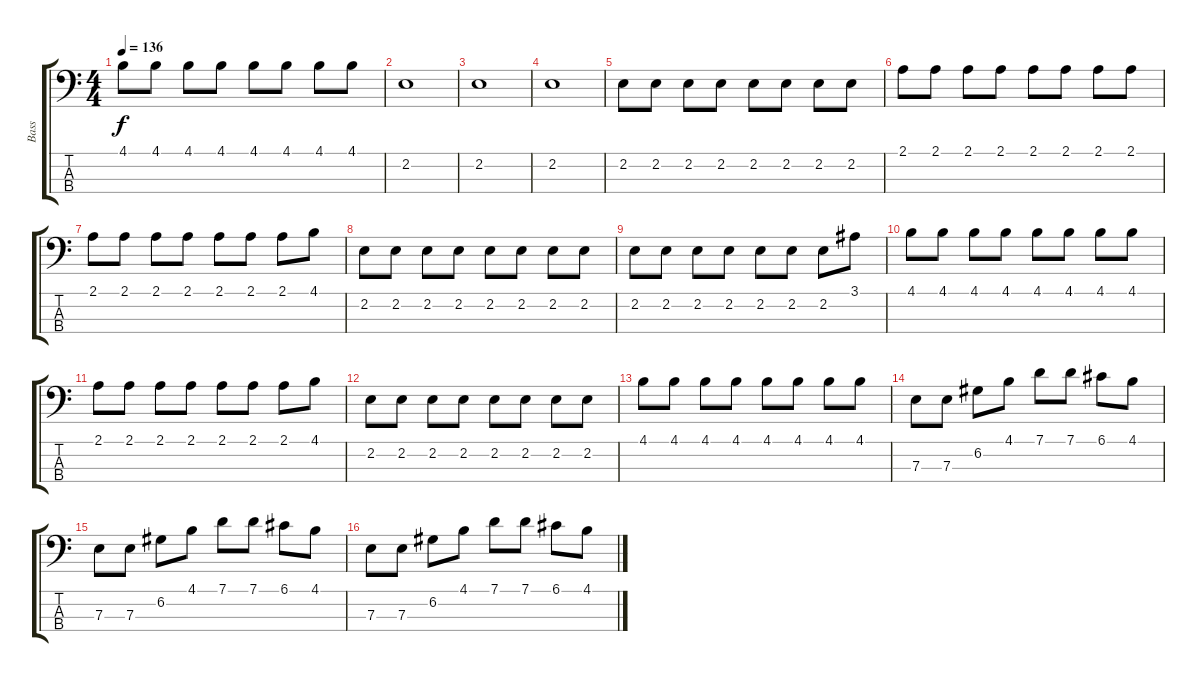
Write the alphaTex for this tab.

\track ("Bass" "Bass") {instrument electricbassfinger}
\staff {score tabs}
\tuning (G2 D2 A1 E1) {hide}
\ts (4 4)
\tempo 136
\clef f4
\ks c
4.1.8{dy f} 4.1.8 4.1.8 4.1.8 4.1.8 4.1.8 4.1.8 4.1.8 |
2.2.1 |
2.2.1 |
2.2.1 |
2.2.8 2.2.8 2.2.8 2.2.8 2.2.8 2.2.8 2.2.8 2.2.8 |
2.1.8 2.1.8 2.1.8 2.1.8 2.1.8 2.1.8 2.1.8 2.1.8 |
2.1.8 2.1.8 2.1.8 2.1.8 2.1.8 2.1.8 2.1.8 4.1.8 |
2.2.8 2.2.8 2.2.8 2.2.8 2.2.8 2.2.8 2.2.8 2.2.8 |
2.2.8 2.2.8 2.2.8 2.2.8 2.2.8 2.2.8 2.2.8 3.1.8 |
4.1.8 4.1.8 4.1.8 4.1.8 4.1.8 4.1.8 4.1.8 4.1.8 |
2.1.8 2.1.8 2.1.8 2.1.8 2.1.8 2.1.8 2.1.8 4.1.8 |
2.2.8 2.2.8 2.2.8 2.2.8 2.2.8 2.2.8 2.2.8 2.2.8 |
4.1.8 4.1.8 4.1.8 4.1.8 4.1.8 4.1.8 4.1.8 4.1.8 |
7.3.8 7.3.8 6.2.8 4.1.8 7.1.8 7.1.8 6.1.8 4.1.8 |
7.3.8 7.3.8 6.2.8 4.1.8 7.1.8 7.1.8 6.1.8 4.1.8 |
7.3.8 7.3.8 6.2.8 4.1.8 7.1.8 7.1.8 6.1.8 4.1.8
